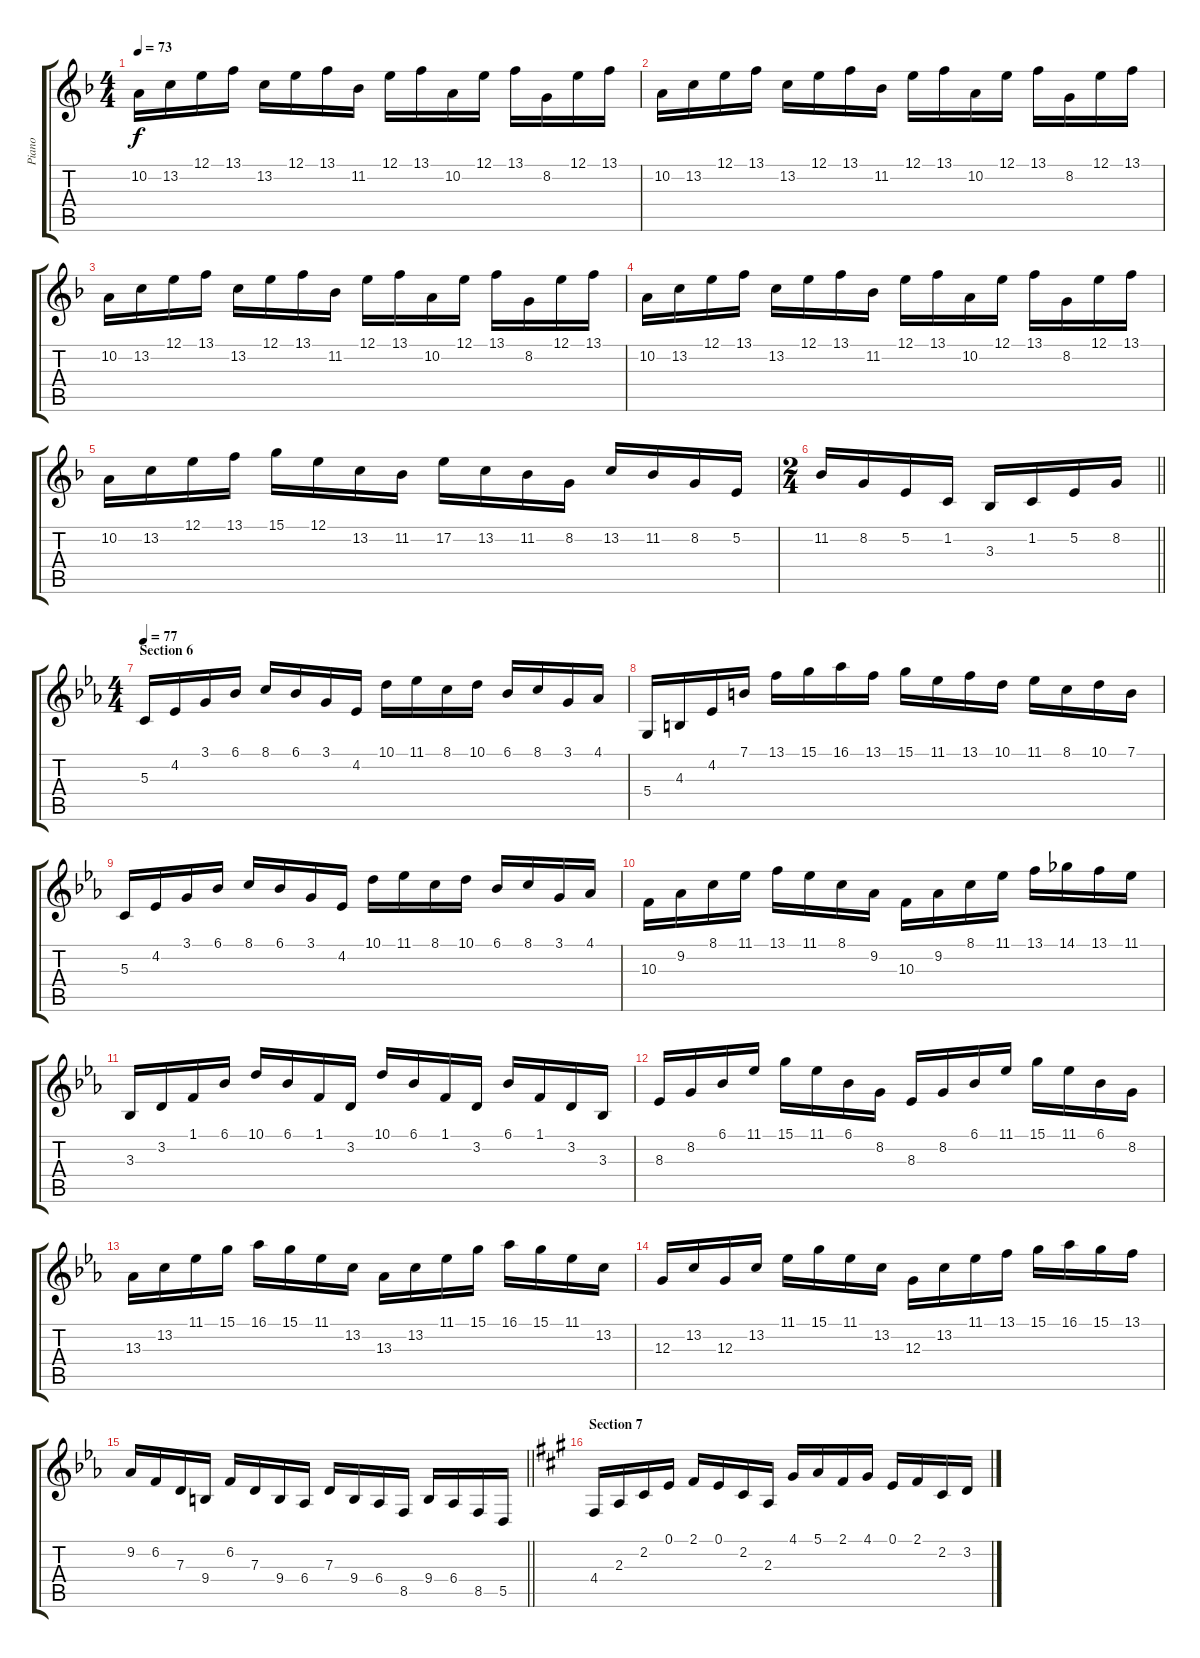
\track ("Piano" "Piano") {instrument acousticgrandpiano}
\staff {score tabs}
\tuning (E4 B3 G3 D3 A2 E2) {hide}
\ts (4 4)
\tempo 73
\clef g2
\ks dminor
10.2.16{dy f} 13.2.16 12.1.16 13.1.16 13.2.16 12.1.16 13.1.16 11.2.16 12.1.16 13.1.16 10.2.16 12.1.16 13.1.16 8.2.16 12.1.16 13.1.16 |
10.2.16 13.2.16 12.1.16 13.1.16 13.2.16 12.1.16 13.1.16 11.2.16 12.1.16 13.1.16 10.2.16 12.1.16 13.1.16 8.2.16 12.1.16 13.1.16 |
10.2.16 13.2.16 12.1.16 13.1.16 13.2.16 12.1.16 13.1.16 11.2.16 12.1.16 13.1.16 10.2.16 12.1.16 13.1.16 8.2.16 12.1.16 13.1.16 |
10.2.16 13.2.16 12.1.16 13.1.16 13.2.16 12.1.16 13.1.16 11.2.16 12.1.16 13.1.16 10.2.16 12.1.16 13.1.16 8.2.16 12.1.16 13.1.16 |
10.2.16 13.2.16 12.1.16 13.1.16 15.1.16 12.1.16 13.2.16 11.2.16 17.2.16 13.2.16 11.2.16 8.2.16 13.2.16 11.2.16 8.2.16 5.2.16 |
\ts (2 4)
\barLineRight lightlight
11.2.16 8.2.16 5.2.16 1.2.16 3.3.16 1.2.16 5.2.16 8.2.16 |
\ts (4 4)
\section ("" "Section 6")
\tempo 77
\ks cminor
5.3.16 4.2.16 3.1.16 6.1.16 8.1.16 6.1.16 3.1.16 4.2.16 10.1.16 11.1.16 8.1.16 10.1.16 6.1.16 8.1.16 3.1.16 4.1.16 |
5.4.16 4.3.16 4.2.16 7.1.16 13.1.16 15.1.16 16.1.16 13.1.16 15.1.16 11.1.16 13.1.16 10.1.16 11.1.16 8.1.16 10.1.16 7.1.16 |
5.3.16 4.2.16 3.1.16 6.1.16 8.1.16 6.1.16 3.1.16 4.2.16 10.1.16 11.1.16 8.1.16 10.1.16 6.1.16 8.1.16 3.1.16 4.1.16 |
10.3.16 9.2.16 8.1.16 11.1.16 13.1.16 11.1.16 8.1.16 9.2.16 10.3.16 9.2.16 8.1.16 11.1.16 13.1.16 14.1.16 13.1.16 11.1.16 |
3.3.16 3.2.16 1.1.16 6.1.16 10.1.16 6.1.16 1.1.16 3.2.16 10.1.16 6.1.16 1.1.16 3.2.16 6.1.16 1.1.16 3.2.16 3.3.16 |
8.3.16 8.2.16 6.1.16 11.1.16 15.1.16 11.1.16 6.1.16 8.2.16 8.3.16 8.2.16 6.1.16 11.1.16 15.1.16 11.1.16 6.1.16 8.2.16 |
13.3.16 13.2.16 11.1.16 15.1.16 16.1.16 15.1.16 11.1.16 13.2.16 13.3.16 13.2.16 11.1.16 15.1.16 16.1.16 15.1.16 11.1.16 13.2.16 |
12.3.16 13.2.16 12.3.16 13.2.16 11.1.16 15.1.16 11.1.16 13.2.16 12.3.16 13.2.16 11.1.16 13.1.16 15.1.16 16.1.16 15.1.16 13.1.16 |
\barLineRight lightlight
9.2.16 6.2.16 7.3.16 9.4.16 6.2.16 7.3.16 9.4.16 6.4.16 7.3.16 9.4.16 6.4.16 8.5.16 9.4.16 6.4.16 8.5.16 5.5.16 |
\section ("" "Section 7")
\ks f#minor
4.4.16 2.3.16 2.2.16 0.1.16 2.1.16 0.1.16 2.2.16 2.3.16 4.1.16 5.1.16 2.1.16 4.1.16 0.1.16 2.1.16 2.2.16 3.2.16
